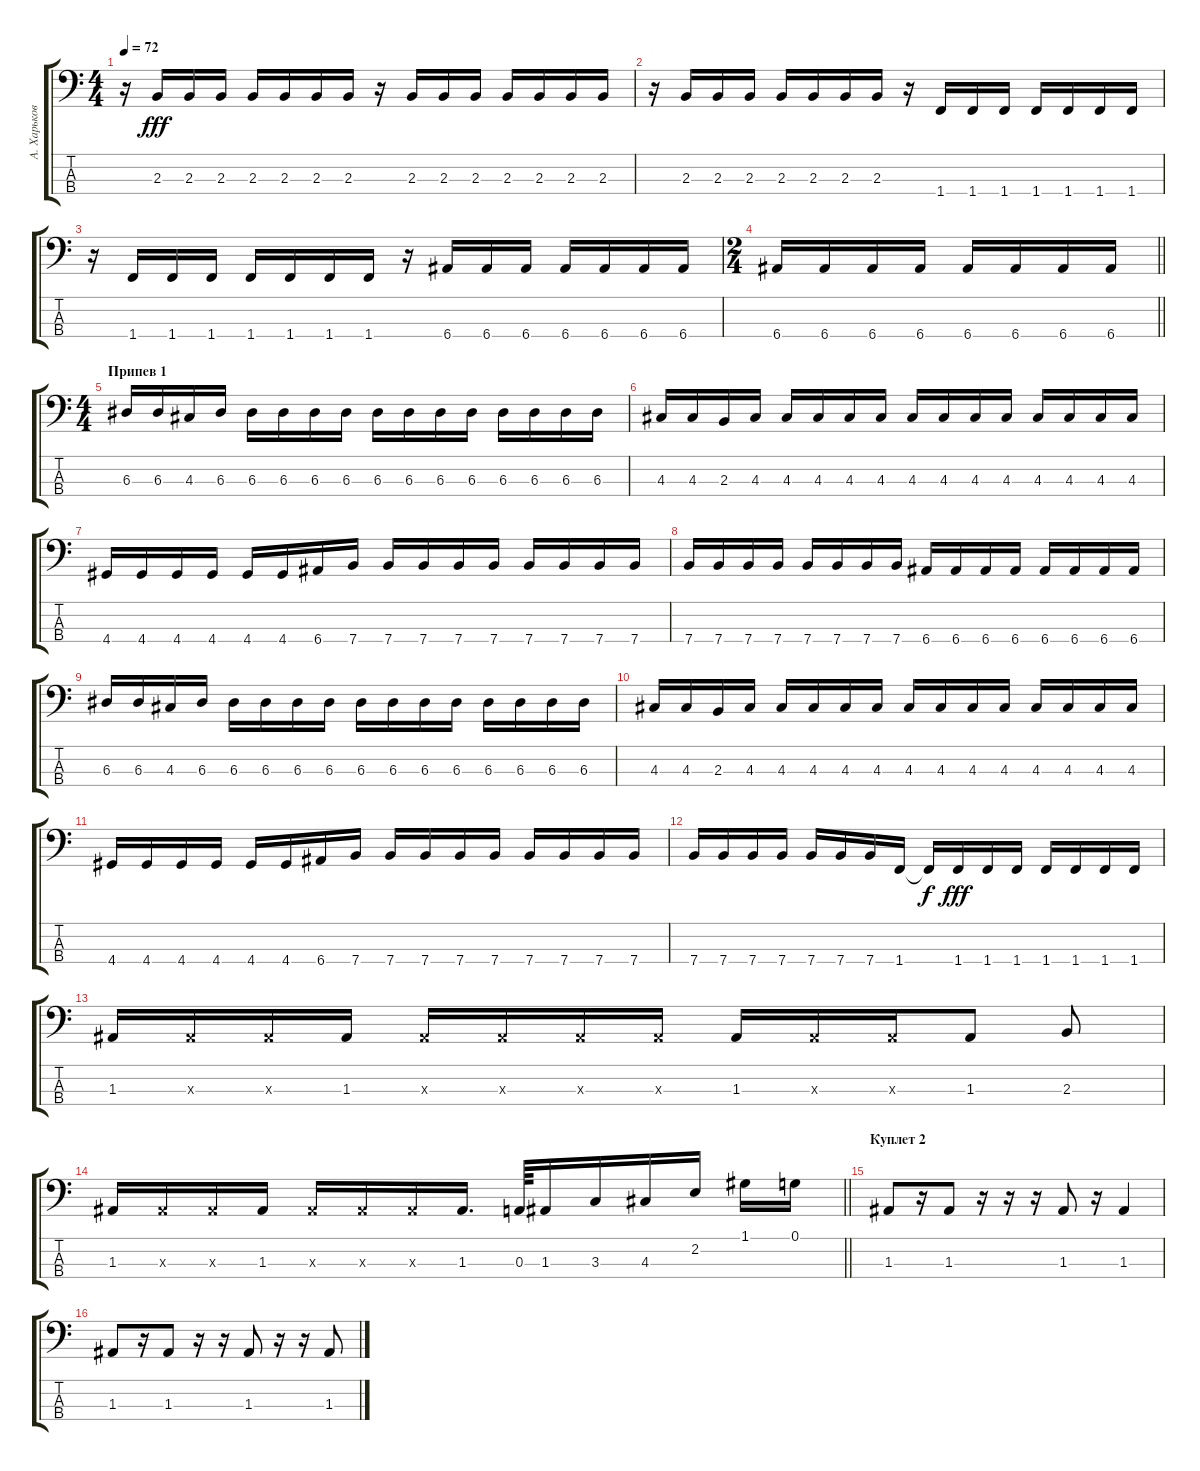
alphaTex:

\track ("А. Харьков" "А. Харьков") {instrument electricbassfinger}
\staff {score tabs}
\tuning (G2 D2 A1 E1) {hide}
\ts (4 4)
\tempo 72
\clef f4
\ks c
r.16{dy fff} 2.3.16 2.3.16 2.3.16 2.3.16 2.3.16 2.3.16 2.3.16 r.16 2.3.16 2.3.16 2.3.16 2.3.16 2.3.16 2.3.16 2.3.16 |
r.16 2.3.16 2.3.16 2.3.16 2.3.16 2.3.16 2.3.16 2.3.16 r.16 1.4.16 1.4.16 1.4.16 1.4.16 1.4.16 1.4.16 1.4.16 |
r.16 1.4.16 1.4.16 1.4.16 1.4.16 1.4.16 1.4.16 1.4.16 r.16 6.4.16 6.4.16 6.4.16 6.4.16 6.4.16 6.4.16 6.4.16 |
\ts (2 4)
\barLineRight lightlight
6.4.16 6.4.16 6.4.16 6.4.16 6.4.16 6.4.16 6.4.16 6.4.16 |
\ts (4 4)
\section ("" "Припев 1")
6.3.16 6.3.16 4.3.16 6.3.16 6.3.16 6.3.16 6.3.16 6.3.16 6.3.16 6.3.16 6.3.16 6.3.16 6.3.16 6.3.16 6.3.16 6.3.16 |
4.3.16 4.3.16 2.3.16 4.3.16 4.3.16 4.3.16 4.3.16 4.3.16 4.3.16 4.3.16 4.3.16 4.3.16 4.3.16 4.3.16 4.3.16 4.3.16 |
4.4.16 4.4.16 4.4.16 4.4.16 4.4.16 4.4.16 6.4.16 7.4.16 7.4.16 7.4.16 7.4.16 7.4.16 7.4.16 7.4.16 7.4.16 7.4.16 |
7.4.16 7.4.16 7.4.16 7.4.16 7.4.16 7.4.16 7.4.16 7.4.16 6.4.16 6.4.16 6.4.16 6.4.16 6.4.16 6.4.16 6.4.16 6.4.16 |
6.3.16 6.3.16 4.3.16 6.3.16 6.3.16 6.3.16 6.3.16 6.3.16 6.3.16 6.3.16 6.3.16 6.3.16 6.3.16 6.3.16 6.3.16 6.3.16 |
4.3.16 4.3.16 2.3.16 4.3.16 4.3.16 4.3.16 4.3.16 4.3.16 4.3.16 4.3.16 4.3.16 4.3.16 4.3.16 4.3.16 4.3.16 4.3.16 |
4.4.16 4.4.16 4.4.16 4.4.16 4.4.16 4.4.16 6.4.16 7.4.16 7.4.16 7.4.16 7.4.16 7.4.16 7.4.16 7.4.16 7.4.16 7.4.16 |
7.4.16 7.4.16 7.4.16 7.4.16 7.4.16 7.4.16 7.4.16 1.4.16 1.4{t}.16{dy f} 1.4.16{dy fff} 1.4.16 1.4.16 1.4.16 1.4.16 1.4.16 1.4.16 |
1.3.16 1.3{x}.16 1.3{x}.16 1.3.16 1.3{x}.16 1.3{x}.16 1.3{x}.16 1.3{x}.16 1.3.16 1.3{x}.16 1.3{x}.16 1.3.8 2.3.8 |
\barLineRight lightlight
1.3.16 1.3{x}.16 1.3{x}.16 1.3.16 1.3{x}.16 1.3{x}.16 1.3{x}.16 1.3.16{d} 0.3.64 1.3.16 3.3.16 4.3.16 2.2.16 1.1.16 0.1.16 |
\section ("" "Куплет 2")
1.3.8 r.16 1.3.8 r.16 r.16 r.16 1.3.8 r.16 1.3.4 |
1.3.8 r.16 1.3.8 r.16 r.16 1.3.8 r.16 r.16 1.3.8
